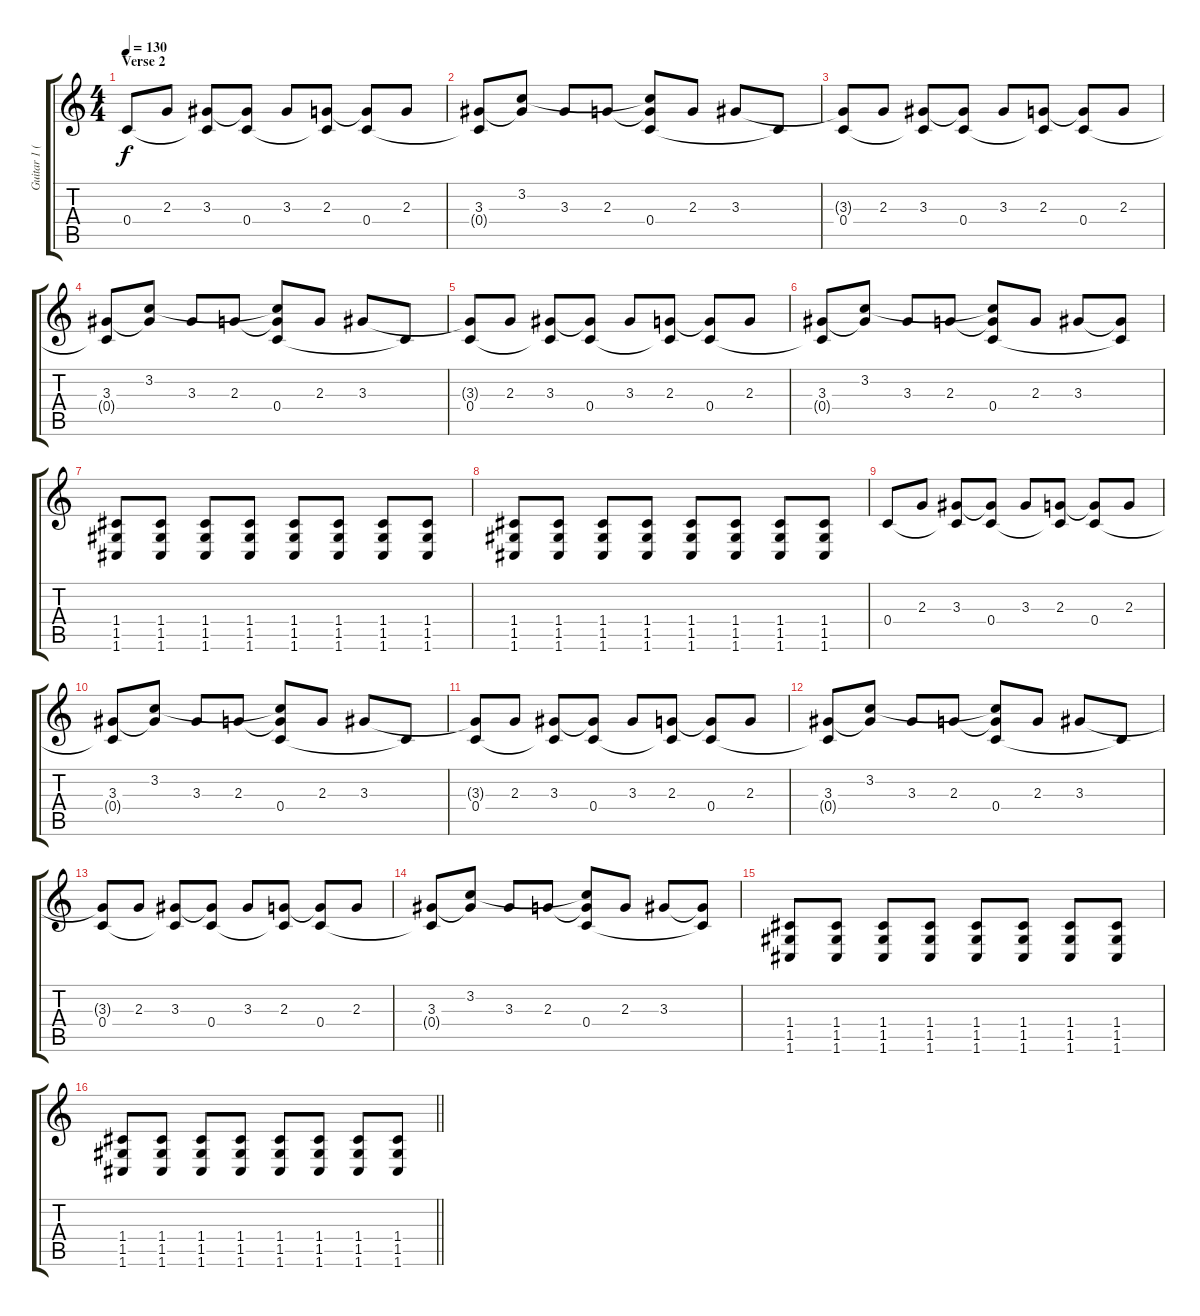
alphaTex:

\track ("Guitar 1 (Jardel Paisante)" "Guitar 1 (") {instrument acousticguitarsteel}
\staff {score tabs}
\tuning (D4 A3 F3 C3 G2 C2) {hide}
\ts (4 4)
\section ("" "Verse 2")
\tempo 130
\clef g2
\ks c
0.4.8{dy f instrument acousticguitarsteel} 2.3.8 (3.3 0.4{t}).8 (3.3{t} 0.4).8 3.3.8 (2.3 0.4{t}).8 (2.3{t} 0.4).8 2.3.8 |
(3.3 0.4{t}).8 (3.2 3.3{t}).8 3.3.8 2.3.8 (3.2{t} 2.3{t} 0.4).8 2.3.8 3.3.8 0.4{t}.8 |
(3.3{t} 0.4).8 2.3.8 (3.3 0.4{t}).8 (3.3{t} 0.4).8 3.3.8 (2.3 0.4{t}).8 (2.3{t} 0.4).8 2.3.8 |
(3.3 0.4{t}).8 (3.2 3.3{t}).8 3.3.8 2.3.8 (3.2{t} 2.3{t} 0.4).8 2.3.8 3.3.8 0.4{t}.8 |
(3.3{t} 0.4).8 2.3.8 (3.3 0.4{t}).8 (3.3{t} 0.4).8 3.3.8 (2.3 0.4{t}).8 (2.3{t} 0.4).8 2.3.8 |
(3.3 0.4{t}).8 (3.2 3.3{t}).8 3.3.8 2.3.8 (3.2{t} 2.3{t} 0.4).8 2.3.8 3.3.8 (3.3{t} 0.4{t}).8 |
(1.4 1.5 1.6).8{instrument distortionguitar} (1.4 1.5 1.6).8 (1.4 1.5 1.6).8 (1.4 1.5 1.6).8 (1.4 1.5 1.6).8 (1.4 1.5 1.6).8 (1.4 1.5 1.6).8 (1.4 1.5 1.6).8 |
(1.4 1.5 1.6).8 (1.4 1.5 1.6).8 (1.4 1.5 1.6).8 (1.4 1.5 1.6).8 (1.4 1.5 1.6).8 (1.4 1.5 1.6).8 (1.4 1.5 1.6).8 (1.4 1.5 1.6).8 |
0.4.8{instrument acousticguitarsteel} 2.3.8 (3.3 0.4{t}).8 (3.3{t} 0.4).8 3.3.8 (2.3 0.4{t}).8 (2.3{t} 0.4).8 2.3.8 |
(3.3 0.4{t}).8 (3.2 3.3{t}).8 3.3.8 2.3.8 (3.2{t} 2.3{t} 0.4).8 2.3.8 3.3.8 0.4{t}.8 |
(3.3{t} 0.4).8 2.3.8 (3.3 0.4{t}).8 (3.3{t} 0.4).8 3.3.8 (2.3 0.4{t}).8 (2.3{t} 0.4).8 2.3.8 |
(3.3 0.4{t}).8 (3.2 3.3{t}).8 3.3.8 2.3.8 (3.2{t} 2.3{t} 0.4).8 2.3.8 3.3.8 0.4{t}.8 |
(3.3{t} 0.4).8 2.3.8 (3.3 0.4{t}).8 (3.3{t} 0.4).8 3.3.8 (2.3 0.4{t}).8 (2.3{t} 0.4).8 2.3.8 |
(3.3 0.4{t}).8 (3.2 3.3{t}).8 3.3.8 2.3.8 (3.2{t} 2.3{t} 0.4).8 2.3.8 3.3.8 (3.3{t} 0.4{t}).8 |
(1.4 1.5 1.6).8{instrument distortionguitar} (1.4 1.5 1.6).8 (1.4 1.5 1.6).8 (1.4 1.5 1.6).8 (1.4 1.5 1.6).8 (1.4 1.5 1.6).8 (1.4 1.5 1.6).8 (1.4 1.5 1.6).8 |
\barLineRight lightlight
(1.4 1.5 1.6).8 (1.4 1.5 1.6).8 (1.4 1.5 1.6).8 (1.4 1.5 1.6).8 (1.4 1.5 1.6).8 (1.4 1.5 1.6).8 (1.4 1.5 1.6).8 (1.4 1.5 1.6).8
